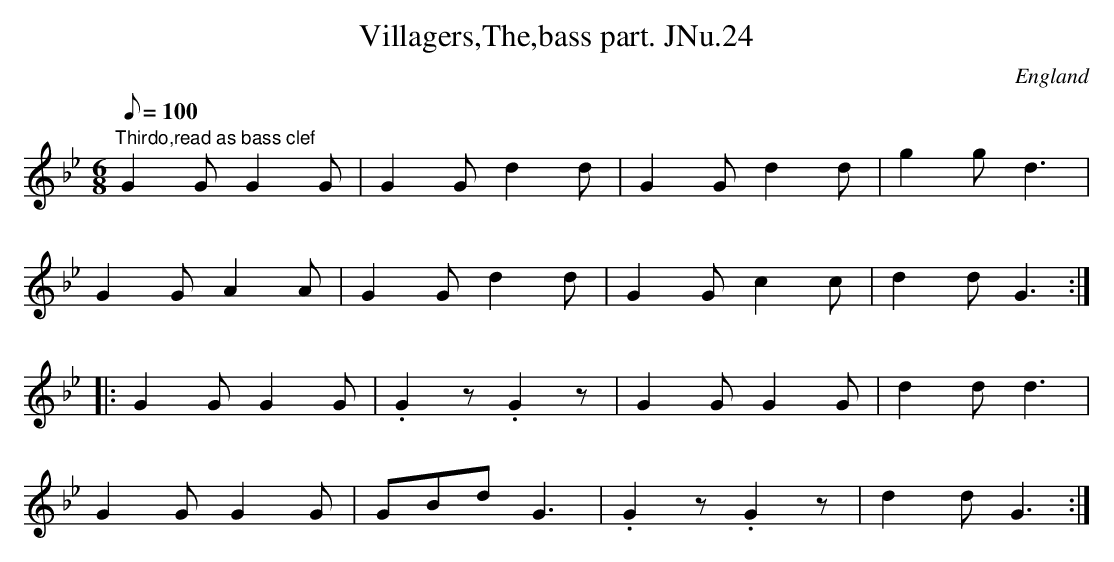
X:1
T:Villagers,The,bass part. JNu.24
M:6/8
Q:100
O:England
K:Bb
"Thirdo,read as bass clef"G2GG2G|G2Gd2d|G2Gd2d|g2gd3|!
G2GA2A|G2Gd2d|G2Gc2c|d2dG3::!
G2GG2G|.G2z.G2z|G2GG2G|d2dd3|!
G2GG2G|GBdG3|.G2z.G2z|d2dG3:|]
